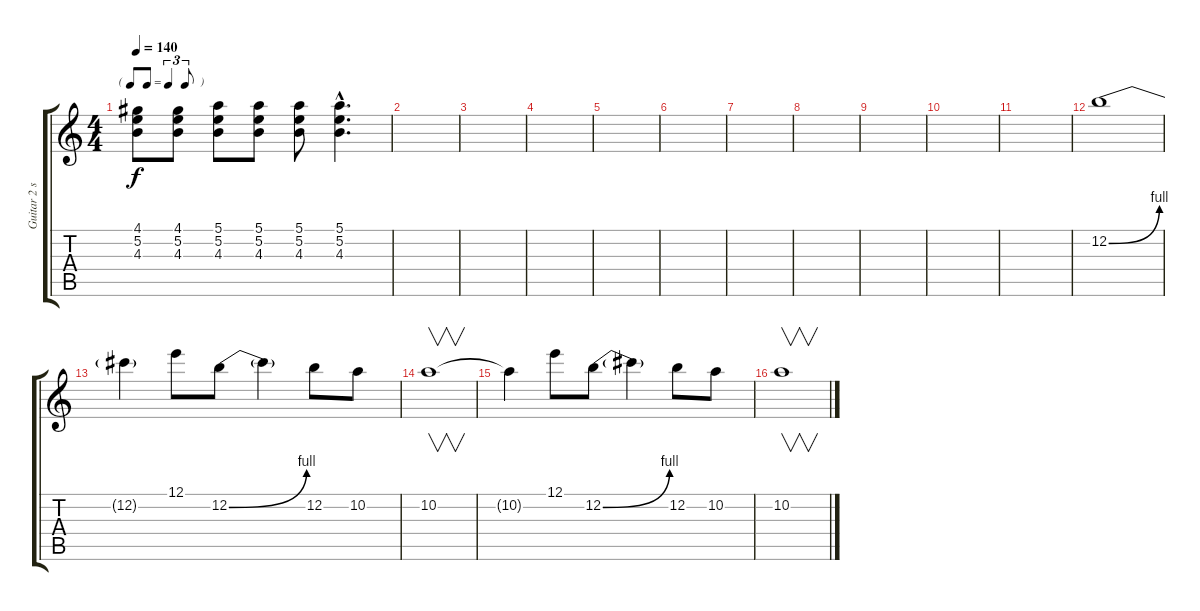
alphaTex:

\track ("Guitar 2 solo " "Guitar 2 s") {instrument overdrivenguitar}
\staff {score tabs}
\tuning (E4 B3 G3 D3 A2 E2) {hide}
\ts (4 4)
\tf triplet8th
\tempo 140
\clef g2
\ks c
(4.1{t} 5.2{t} 4.3{t}).8{dy f} (4.1 5.2 4.3).8 (5.1 5.2 4.3).8 (5.1 5.2 4.3).8 (5.1 5.2 4.3).8 (5.1{hac} 5.2{hac} 4.3{hac}).4{d} |
|
|
|
|
|
|
|
|
|
|
12.2{be (bend 0 0 60 4)}.1{instrument overdrivenguitar} |
12.2{t}.4 12.1.8 12.2{be (bend 0 0 60 4)}.8 12.2{t}.4 12.2.8 10.2.8 |
10.2.1{v} |
10.2{t}.4 12.1.8 12.2{be (bend 0 0 60 4)}.8 12.2{t}.4 12.2.8 10.2.8 |
10.2.1{v}
